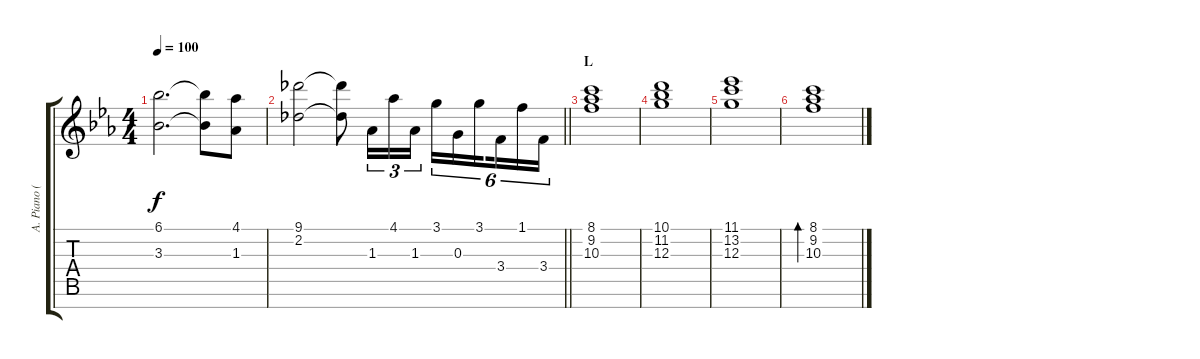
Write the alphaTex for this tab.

\track ("A. Piano (Right Hand)" "A. Piano (") {instrument acousticgrandpiano}
\staff {score tabs}
\tuning (E5 B4 G4 D4 A3 E3 B2) {hide}
\ts (4 4)
\tempo 100
\clef g2
\ks eb
(6.1 3.3).2{d dy f} (6.1{t} 3.3{t}).8 (4.1 1.3).8 |
\barLineRight lightlight
(9.1 2.2).2 (9.1{t} 2.2{t}).8 1.3.16{tu (3 2)} 4.1.16{tu (3 2)} 1.3.16{tu (3 2)} 3.1.16{tu (6 4)} 0.3.16{tu (6 4)} 3.1.16{tu (6 4) beam splitsecondary} 3.4.16{tu (6 4)} 1.1.16{tu (6 4)} 3.4.16{tu (6 4)} |
\section ("" "L")
(8.1 9.2 10.3).1 |
(10.1 11.2 12.3).1 |
(11.1 13.2 12.3).1 |
(8.1 9.2 10.3).1{bd 240}
